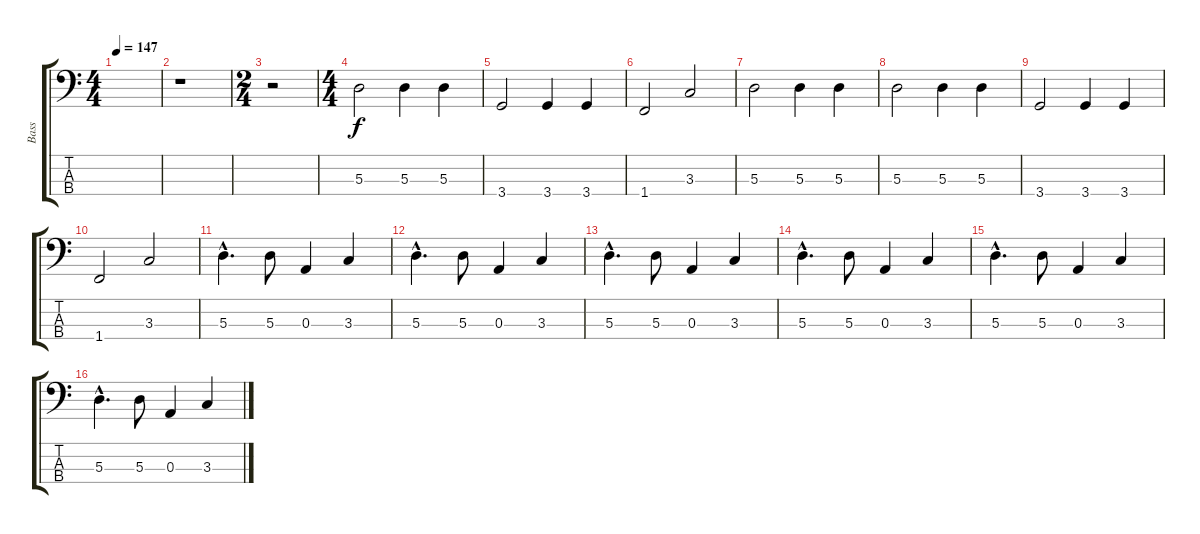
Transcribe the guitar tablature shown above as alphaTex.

\track ("Bass" "Bass") {instrument electricbassfinger}
\staff {score tabs}
\tuning (G2 D2 A1 E1) {hide}
\ts (4 4)
\tempo 147
\clef f4
\ks c
|
r.1 |
\ts (2 4)
r.2 |
\ts (4 4)
5.3.2 5.3.4 5.3.4 |
3.4.2 3.4.4 3.4.4 |
1.4.2 3.3.2 |
5.3.2 5.3.4 5.3.4 |
5.3.2 5.3.4 5.3.4 |
3.4.2 3.4.4 3.4.4 |
1.4.2 3.3.2 |
5.3{hac}.4{d} 5.3.8 0.3.4 3.3.4 |
5.3{hac}.4{d} 5.3.8 0.3.4 3.3.4 |
5.3{hac}.4{d} 5.3.8 0.3.4 3.3.4 |
5.3{hac}.4{d} 5.3.8 0.3.4 3.3.4 |
5.3{hac}.4{d} 5.3.8 0.3.4 3.3.4 |
5.3{hac}.4{d} 5.3.8 0.3.4 3.3.4
